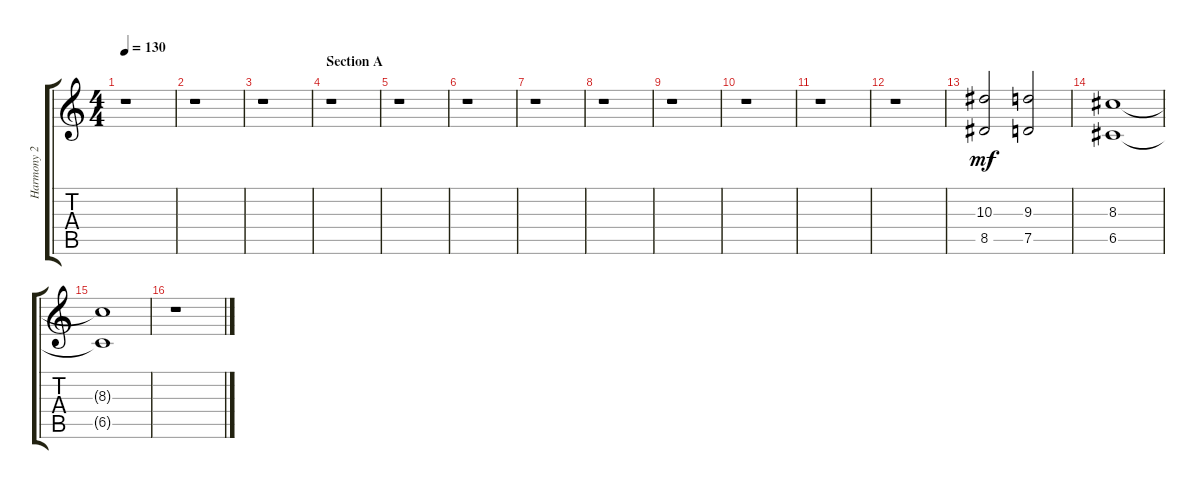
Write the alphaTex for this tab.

\track ("Harmony 2" "Harmony 2") {instrument overdrivenguitar}
\staff {score tabs}
\tuning (D4 A3 F3 C3 G2 C2) {hide}
\ts (4 4)
\tempo 130
\clef g2
\ks aminor
r.1{dy mf instrument overdrivenguitar} |
r.1 |
r.1 |
\section ("" "Section A")
r.1 |
r.1 |
r.1 |
r.1 |
r.1 |
r.1 |
r.1 |
r.1 |
r.1 |
(10.3 8.5).2 (9.3 7.5).2 |
(8.3 6.5).1 |
(8.3{t} 6.5{t}).1 |
r.1
